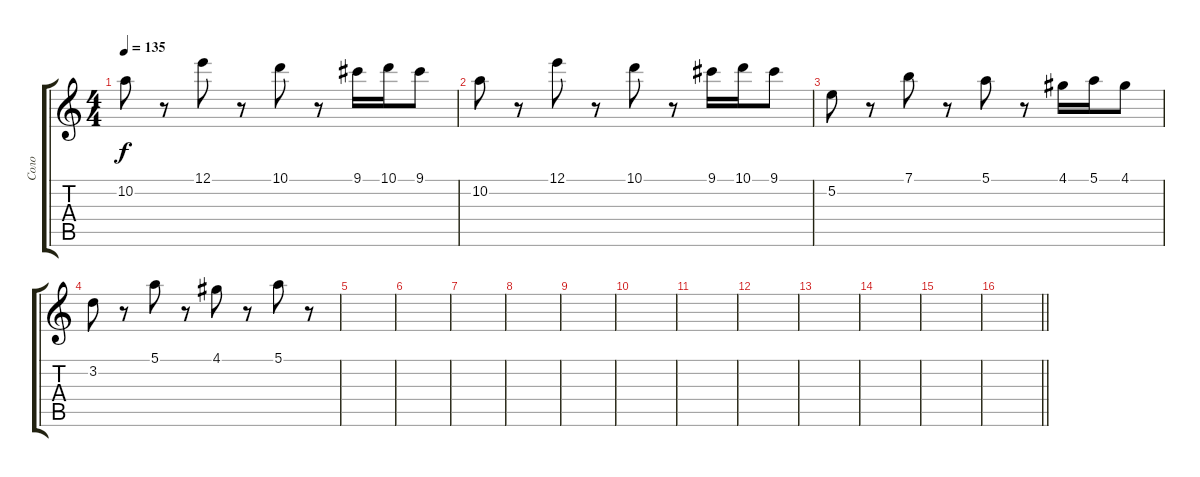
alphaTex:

\track ("Соло" "Соло") {instrument overdrivenguitar}
\staff {score tabs}
\tuning (E4 B3 G3 D3 A2 E2) {hide}
\ts (4 4)
\tempo 135
\clef g2
\ks c
10.2.8{dy f} r.8 12.1.8 r.8 10.1.8 r.8 9.1.16 10.1.16 9.1.8 |
10.2.8 r.8 12.1.8 r.8 10.1.8 r.8 9.1.16 10.1.16 9.1.8 |
5.2.8 r.8 7.1.8 r.8 5.1.8 r.8 4.1.16 5.1.16 4.1.8 |
3.2.8 r.8 5.1.8 r.8 4.1.8 r.8 5.1.8 r.8 |
|
|
|
|
|
|
|
|
|
|
|
\barLineRight lightlight
